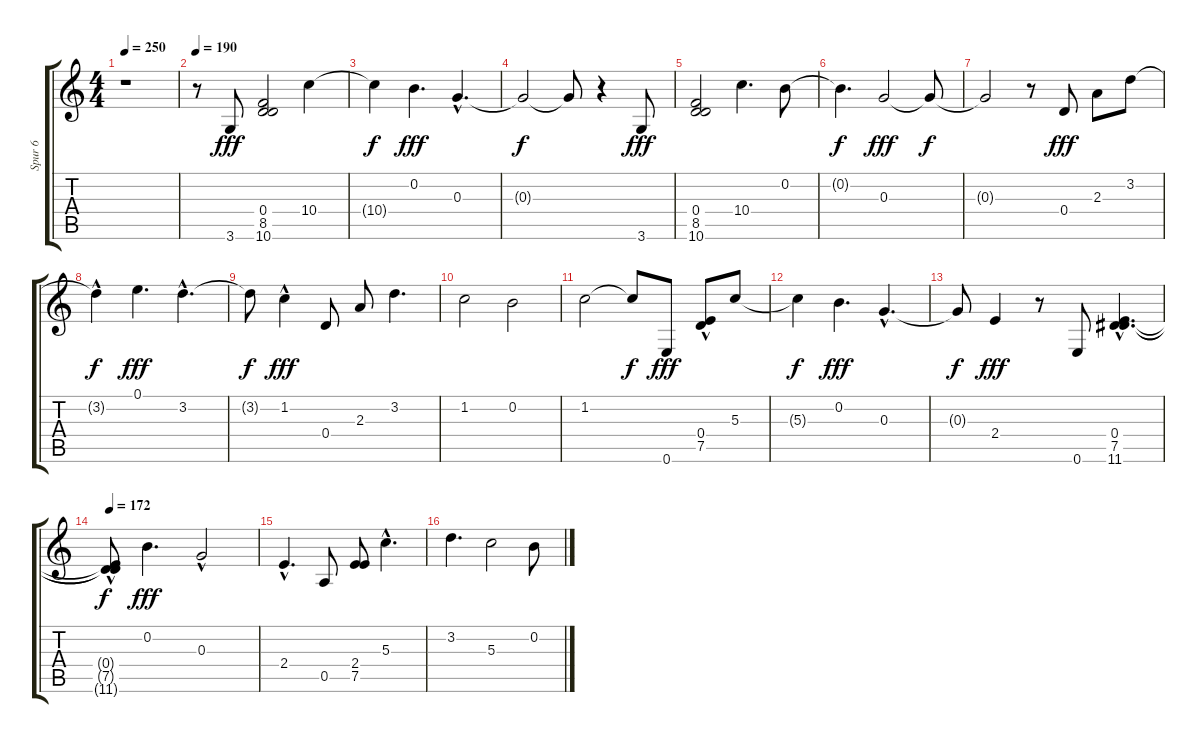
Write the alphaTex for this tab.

\track ("Spur 6" "Spur 6") {instrument acousticguitarnylon}
\staff {score tabs}
\tuning (E4 B3 G3 D3 A2 E2) {hide}
\ts (4 4)
\tempo 250
\clef g2
\ks c
r.1{dy fff instrument acousticguitarnylon} |
\tempo 190
r.8 3.6.8 (0.4 8.5 10.6).2 10.4.4 |
10.4{t}.4{dy f} 0.2.4{d dy fff} 0.3{hac}.4{d} |
0.3{t}.2{dy f} 0.3{t}.8 r.4 3.6.8{dy fff} |
(0.4 8.5 10.6).2 10.4.4{d} 0.2.8 |
0.2{t}.4{d dy f} 0.3.2{dy fff} 0.3{t}.8{dy f} |
0.3{t}.2 r.8 0.4.8{dy fff} 2.3.8 3.2.8 |
3.2{hac t}.4{dy f} 0.1.4{d dy fff} 3.2{hac}.4{d} |
3.2{t}.8{dy f} 1.2{hac}.4{dy fff} 0.4.8 2.3.8 3.2.4{d} |
1.2.2 0.2.2 |
1.2.2 1.2{t}.8{dy f} 0.6.8{dy fff} (0.4{hac} 7.5).8 5.3.8 |
5.3{t}.4{dy f} 0.2.4{d dy fff} 0.3{hac}.4{d} |
0.3{t}.8{dy f} 2.4.4{dy fff} r.8 0.6.8 (0.4{hac} 7.5{hac} 11.6{hac}).4{d} |
\tempo 172
(0.4{hac t} 7.5{t} 11.6{t}).8{dy f} 0.2.4{d dy fff} 0.3{hac}.2 |
2.4{hac}.4{d} 0.5.8 (2.4 7.5).8 5.3{hac}.4{d} |
3.2.4{d} 5.3.2 0.2.8
